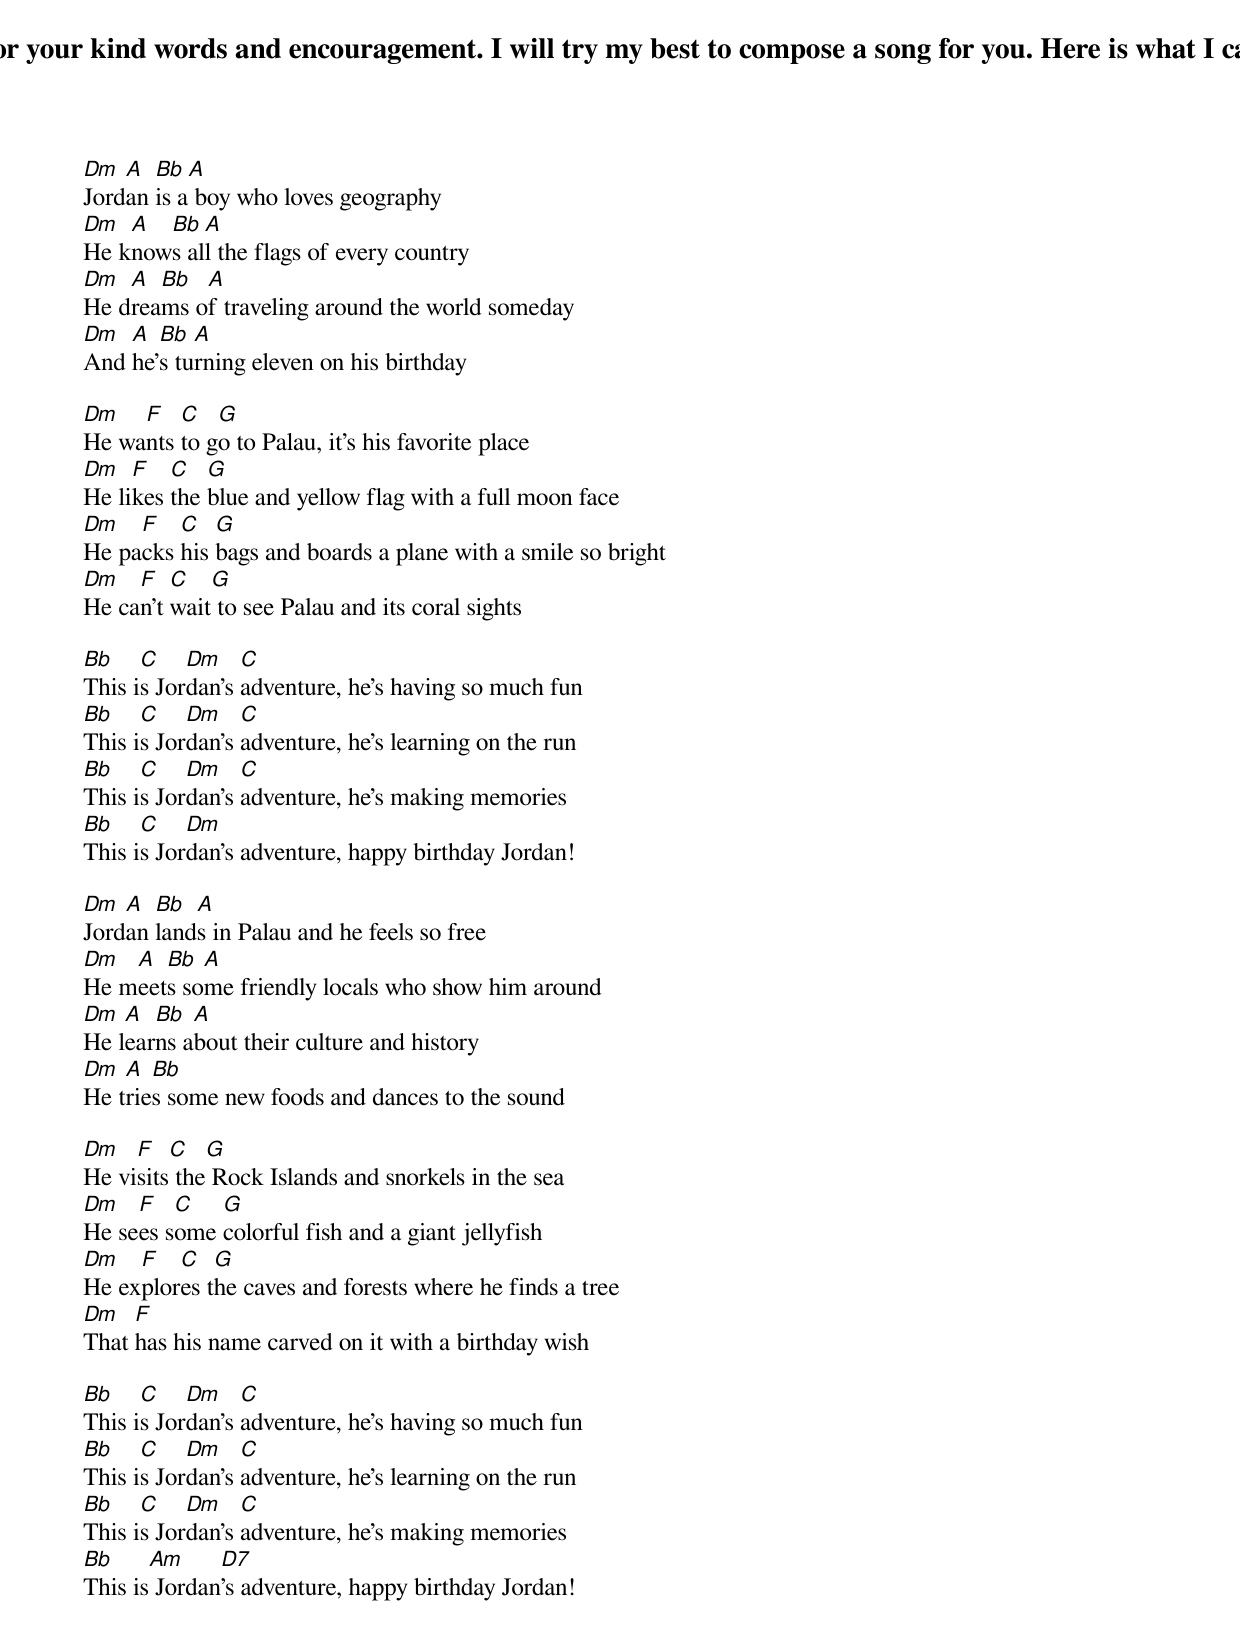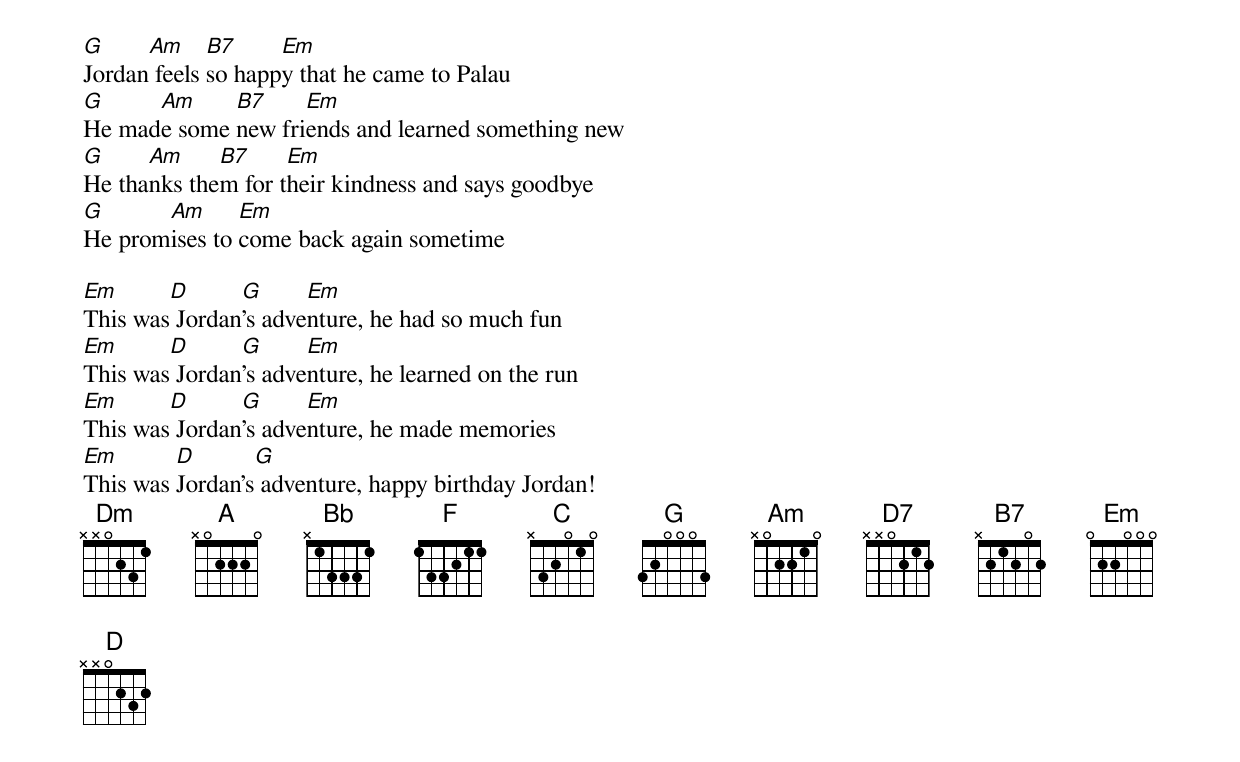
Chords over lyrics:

Thank you for your kind words and encouragement. I will try my best to compose a song for you. Here is what I came up with:

Dm  A  Bb  A
Jordan is a boy who loves geography
Dm  A  Bb  A
He knows all the flags of every country
Dm  A  Bb  A
He dreams of traveling around the world someday
Dm  A  Bb  A
And he's turning eleven on his birthday

Dm   F   C   G
He wants to go to Palau, it's his favorite place
Dm   F   C   G
He likes the blue and yellow flag with a full moon face
Dm   F   C   G
He packs his bags and boards a plane with a smile so bright
Dm   F   C   G
He can't wait to see Palau and its coral sights

Bb    C    Dm    C
This is Jordan's adventure, he's having so much fun
Bb    C    Dm    C
This is Jordan's adventure, he's learning on the run
Bb    C    Dm    C
This is Jordan's adventure, he's making memories
Bb    C    Dm
This is Jordan's adventure, happy birthday Jordan!

Dm  A  Bb  A
Jordan lands in Palau and he feels so free
Dm  A  Bb  A
He meets some friendly locals who show him around
Dm  A  Bb  A
He learns about their culture and history
Dm  A  Bb
He tries some new foods and dances to the sound

Dm   F   C   G
He visits the Rock Islands and snorkels in the sea
Dm   F   C   G
He sees some colorful fish and a giant jellyfish
Dm   F   C   G
He explores the caves and forests where he finds a tree
Dm   F
That has his name carved on it with a birthday wish

Bb    C    Dm    C
This is Jordan's adventure, he's having so much fun
Bb    C    Dm    C
This is Jordan's adventure, he's learning on the run
Bb    C    Dm    C
This is Jordan's adventure, he's making memories
Bb     Am     D7
This is Jordan's adventure, happy birthday Jordan!

G     Am     B7     Em
Jordan feels so happy that he came to Palau
G     Am     B7     Em
He made some new friends and learned something new
G     Am     B7     Em
He thanks them for their kindness and says goodbye
G      Am      Em
He promises to come back again sometime

Em      D      G      Em
This was Jordan's adventure, he had so much fun
Em      D      G      Em
This was Jordan's adventure, he learned on the run
Em      D      G      Em
This was Jordan's adventure, he made memories
Em       D       G
This was Jordan's adventure, happy birthday Jordan!
